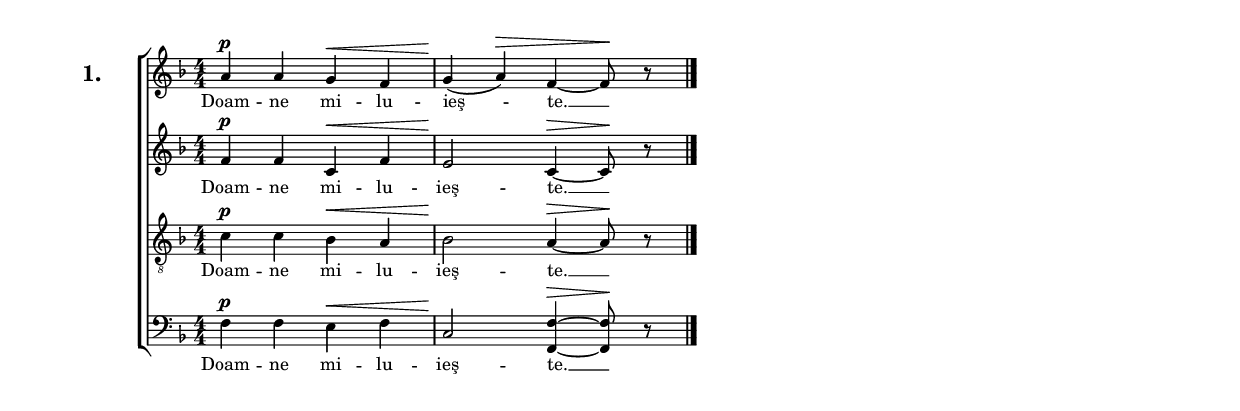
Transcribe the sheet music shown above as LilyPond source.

\version "2.10.10"
\include "defines.ly"
#(define myNoteSpacing 5.0)
#(define raggedRight #t)
midiTempo = 
  \midi {
    \context {
      \Score
      tempoWholesPerMinute = #(ly:make-moment 124 4)
      }
    }


\include "preamble.ly"

global = {
  \globalPreamble
  \key f \major
  \override Staff.TimeSignature #'style = #'()
  \time 4/4
}

sopMusic = \relative {
  \set Staff.instrumentName = \markup { \bold \huge \bigger 1. }
  a'^\p a g^\< f
  g(\! a)^\> f~ f8\! r \bar "|."
}

sopWords = \lyricmode {
  Doam -- ne mi -- lu -- ieş -- te. __
}

altoMusic = \relative {
  f4^\p f c^\< f
  e2\! c4~^\> c8\! r8
}

altoWords = \sopWords

tenorMusic = \relative {
  c4^\p c bes^\< a
  bes2\! a4~^\> a8\! r8
}

tenorWords = \sopWords

bassMusic = \relative {
  f,4^\p f e^\< f
  c2\! <f f,>4~^\> <f f,>8\! r8
}

bassWords = \sopWords

\include "four-staves.ly"
